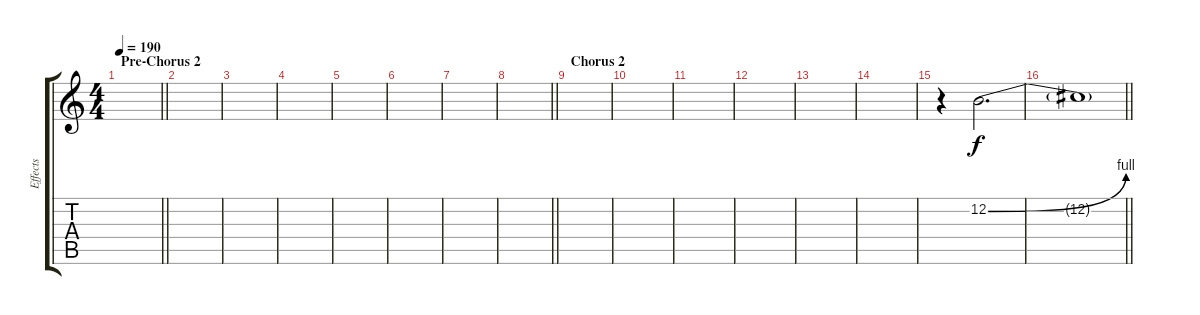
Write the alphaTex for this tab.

\track ("Effects" "Effects") {instrument seashore}
\staff {score tabs}
\tuning (E4 B3 G3 D3 A2 E2) {hide}
\ts (4 4)
\section ("" "Pre-Chorus 2")
\tempo 190
\clef g2
\barLineRight lightlight
\ks c
|
|
|
|
|
|
|
\barLineRight lightlight
|
\section ("" "Chorus 2")
|
|
|
|
|
|
r.4 12.2{be (bend 0 0 60 4)}.2{d} |
\barLineRight lightlight
12.2{t}.1
